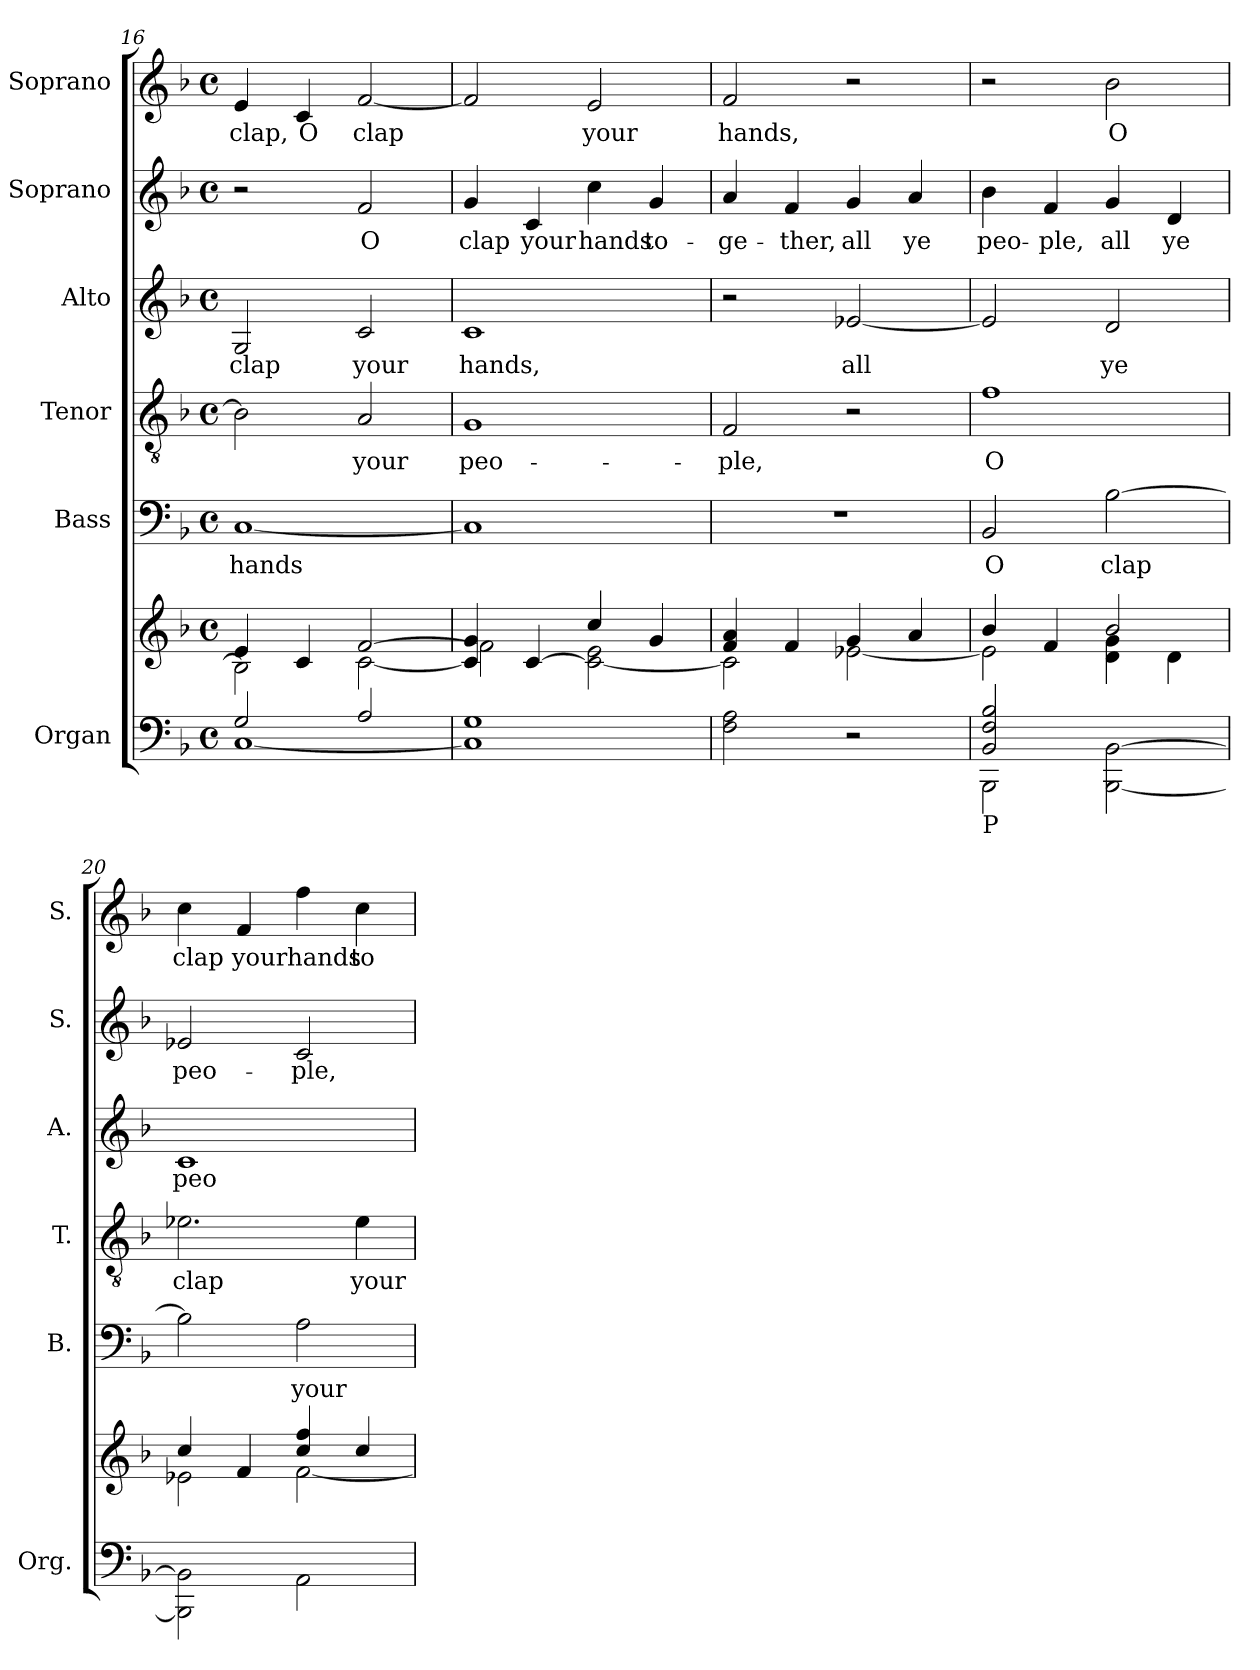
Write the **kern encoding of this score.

**kern	**kern	**kern	**text	**kern	**text	**kern	**text	**kern	**text	**kern	**text
*part6	*part6	*part5	*part5	*part4	*part4	*part3	*part3	*part2	*part2	*part1	*part1
*staff7	*staff6	*staff5	*staff5	*staff4	*staff4	*staff3	*staff3	*staff2	*staff2	*staff1	*staff1
*I"Organ	*	*I"Bass	*	*I"Tenor	*	*I"Alto	*	*I"Soprano	*	*I"Soprano	*
*I'Org.	*	*I'B.	*	*I'T.	*	*I'A.	*	*I'S.	*	*I'S.	*
!!LO:LB:g=z
*clefF4	*clefG2	*clefF4	*	*clefGv2	*	*clefG2	*	*clefG2	*	*clefG2	*
*	*	*	*	*ITrd7c12	*	*	*	*	*	*	*
*k[b-]	*k[b-]	*k[b-]	*	*k[b-]	*	*k[b-]	*	*k[b-]	*	*k[b-]	*
*F:	*F:	*F:	*	*F:	*	*F:	*	*F:	*	*F:	*
*M4/4	*M4/4	*M4/4	*	*M4/4	*	*M4/4	*	*M4/4	*	*M4/4	*
*met(c)	*met(c)	*met(c)	*	*met(c)	*	*met(c)	*	*met(c)	*	*met(c)	*
=16	=16	=16	=16	=16	=16	=16	=16	=16	=16	=16	=16
*^	*^	*	*	*	*	*	*	*	*	*	*
!	!	!	!	!	!LO:LY:b:color=#000000	!	!	!	!	!	!	!	!
!	!	!	!	!	!	!	!	!	!LO:LY:b:color=#000000	!	!	!	!
!	!	!	!	!	!	!	!	!	!	!	!	!	!LO:LY:b:color=#000000
2Gi/	[<1Ci	4ei/	2B-i\]	[<1Ci	hands	2BB-i\]	.	2Gi/	clap	2r	.	4ei/	clap,
!	!	!	!	!	!	!	!	!	!	!	!	!	!LO:LY:b:color=#000000
.	.	4ci/	.	.	.	.	.	.	.	.	.	4ci/	O
!	!	!	!	!	!	!	!LO:LY:b:color=#000000	!	!	!	!	!	!
!	!	!	!	!	!	!	!	!	!LO:LY:b:color=#000000	!	!	!	!
!	!	!	!	!	!	!	!	!	!	!	!LO:LY:b:color=#000000	!	!
!	!	!	!	!	!	!	!	!	!	!	!	!	!LO:LY:b:color=#000000
2Ai/	.	[>2fi/	[<2ci\	.	.	2AAi/	your	2ci/	your	2fi/	O	[<2fi/	clap
*v	*v	*	*	*	*	*	*	*	*	*	*	*	*
=17	=17	=17	=17	=17	=17	=17	=17	=17	=17	=17	=17	=17
!	!	!	!	!	!	!LO:LY:b:color=#000000	!	!	!	!	!	!
!	!	!	!	!	!	!	!	!LO:LY:b:color=#000000	!	!	!	!
!	!	!	!	!	!	!	!	!	!	!LO:LY:b:color=#000000	!	!
1Ci] 1Gi	4ci/] 4gi	2fi\]	1Ci]	.	1GGi	peo-	1ci	hands,	4gi/	clap	2fi/]	.
!	!	!	!	!	!	!	!	!	!	!LO:LY:b:color=#000000	!	!
.	[<4ci/	.	.	.	.	.	.	.	4ci/	your	.	.
!	!	!	!	!	!	!	!	!	!	!LO:LY:b:color=#000000	!	!
!	!	!	!	!	!	!	!	!	!	!	!	!LO:LY:b:color=#000000
.	4cci/	2ci\_< 2ei	.	.	.	.	.	.	4cci\	hands	2ei/	your
!	!	!	!	!	!	!	!	!	!	!LO:LY:b:color=#000000	!	!
.	4gi/	.	.	.	.	.	.	.	4gi/	to-	.	.
=18	=18	=18	=18	=18	=18	=18	=18	=18	=18	=18	=18	=18
!	!	!	!	!	!	!LO:LY:b:color=#000000	!	!	!	!	!	!
!	!	!	!	!	!	!	!	!	!	!LO:LY:b:color=#000000	!	!
!	!	!	!	!	!	!	!	!	!	!	!	!LO:LY:b:color=#000000
2Fi\ 2Ai	4fi/ 4ai	2ci\]	1r	.	2FFi/	-ple,	2r	.	4ai/	-ge-	2fi/	hands,
!	!	!	!	!	!	!	!	!	!	!LO:LY:b:color=#000000	!	!
.	4fi/	.	.	.	.	.	.	.	4fi/	-ther,	.	.
!	!	!	!	!	!	!	!	!LO:LY:b:color=#000000	!	!	!	!
!	!	!	!	!	!	!	!	!	!	!LO:LY:b:color=#000000	!	!
2r	4gi/	[<2e-Xi\	.	.	2r	.	[<2e-Xi/	all	4gi/	all	2r	.
!	!	!	!	!	!	!	!	!	!	!LO:LY:b:color=#000000	!	!
.	4ai/	.	.	.	.	.	.	.	4ai/	ye	.	.
=19	=19	=19	=19	=19	=19	=19	=19	=19	=19	=19	=19	=19
*^	*	*	*	*	*	*	*	*	*	*	*	*
!	!	!	!	!	!LO:LY:b:color=#000000	!	!	!	!	!	!	!	!
!	!	!	!	!	!	!	!LO:LY:b:color=#000000	!	!	!	!	!	!
!LO:TX:b:t=P	!	!	!	!	!	!	!	!	!	!	!	!	!
!	!	!	!	!	!	!	!	!	!	!	!LO:LY:b:color=#000000	!	!
2BB-i/ 2Fi 2B-i	2BBB-i\	4b-i/	2e-i\]	2BB-i/	O	1Fi	O	2e-i/]	.	4b-i\	peo-	2r	.
!	!	!	!	!	!	!	!	!	!	!	!LO:LY:b:color=#000000	!	!
.	.	4fi/	.	.	.	.	.	.	.	4fi/	-ple,	.	.
!	!	!	!	!	!LO:LY:b:color=#000000	!	!	!	!	!	!	!	!
!	!	!	!	!	!	!	!	!	!LO:LY:b:color=#000000	!	!	!	!
!	!	!	!	!	!	!	!	!	!	!	!LO:LY:b:color=#000000	!	!
!	!	!	!	!	!	!	!	!	!	!	!	!	!LO:LY:b:color=#000000
[<2BBB-i\ [>2BB-i	2ryy	2b-i/	4di\ 4gi	[>2B-i\	clap	.	.	2di/	ye	4gi/	all	2b-i\	O
!	!	!	!	!	!	!	!	!	!	!	!LO:LY:b:color=#000000	!	!
.	.	.	4di\	.	.	.	.	.	.	4di/	ye	.	.
*v	*v	*	*	*	*	*	*	*	*	*	*	*	*
=20	=20	=20	=20	=20	=20	=20	=20	=20	=20	=20	=20	=20
!	!	!	!	!	!	!LO:LY:b:color=#000000	!	!	!	!	!	!
!	!	!	!	!	!	!	!	!LO:LY:b:color=#000000	!	!	!	!
!	!	!	!	!	!	!	!	!	!	!LO:LY:b:color=#000000	!	!
!	!	!	!	!	!	!	!	!	!	!	!	!LO:LY:b:color=#000000
2BBB-i\] 2BB-i]	4cci/	2e-Xi\	2B-i\]	.	2.E-Xi\	clap	1ci	peo-	2e-Xi/	peo-	4cci\	clap
!	!	!	!	!	!	!	!	!	!	!	!	!LO:LY:b:color=#000000
.	4fi/	.	.	.	.	.	.	.	.	.	4fi/	your
!	!	!	!	!LO:LY:b:color=#000000	!	!	!	!	!	!	!	!
!	!	!	!	!	!	!	!	!	!	!LO:LY:b:color=#000000	!	!
!	!	!	!	!	!	!	!	!	!	!	!	!LO:LY:b:color=#000000
2AAi\	4cci/ 4ffi	[<2fi\	2Ai\	your	.	.	.	.	2ci/	-ple,	4ffi\	hands
!	!	!	!	!	!	!LO:LY:b:color=#000000	!	!	!	!	!	!
!	!	!	!	!	!	!	!	!	!	!	!	!LO:LY:b:color=#000000
.	4cci/	.	.	.	4E-i\	your	.	.	.	.	4cci\	to-
*	*v	*v	*	*	*	*	*	*	*	*	*	*
=	=	=	=	=	=	=	=	=	=	=	=
*-	*-	*-	*-	*-	*-	*-	*-	*-	*-	*-	*-
